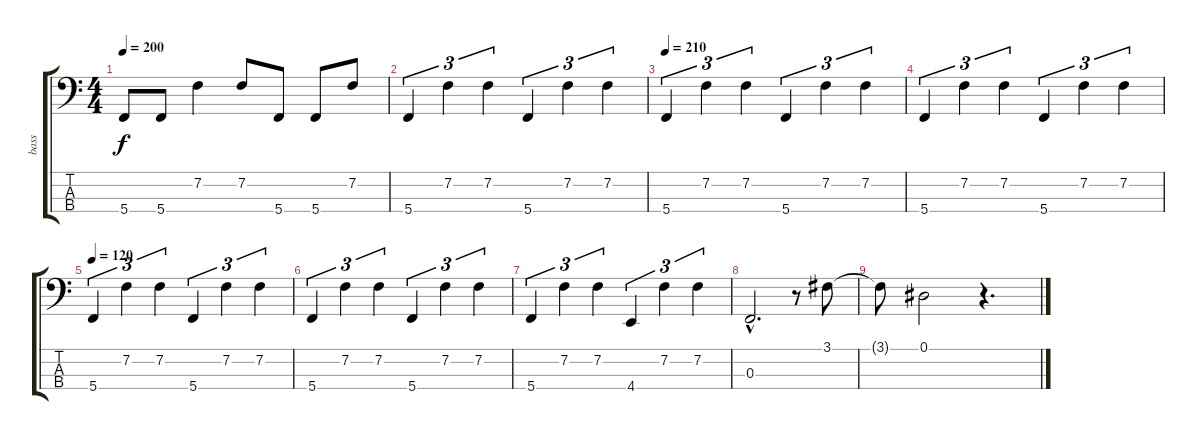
\track ("bass" "bass") {instrument electricbasspick}
\staff {score tabs}
\tuning (Eb2 Bb1 F1 C1) {hide}
\ts (4 4)
\tempo 200
\clef f4
\ks c
5.4.8{dy f} 5.4.8 7.2.4 7.2.8 5.4.8 5.4.8 7.2.8 |
5.4.4{tu (3 2)} 7.2.4{tu (3 2)} 7.2.4{tu (3 2)} 5.4.4{tu (3 2)} 7.2.4{tu (3 2)} 7.2.4{tu (3 2)} |
\tempo 210
5.4.4{tu (3 2)} 7.2.4{tu (3 2)} 7.2.4{tu (3 2)} 5.4.4{tu (3 2)} 7.2.4{tu (3 2)} 7.2.4{tu (3 2)} |
5.4.4{tu (3 2)} 7.2.4{tu (3 2)} 7.2.4{tu (3 2)} 5.4.4{tu (3 2)} 7.2.4{tu (3 2)} 7.2.4{tu (3 2)} |
\tempo 120
5.4.4{tu (3 2)} 7.2.4{tu (3 2)} 7.2.4{tu (3 2)} 5.4.4{tu (3 2)} 7.2.4{tu (3 2)} 7.2.4{tu (3 2)} |
5.4.4{tu (3 2)} 7.2.4{tu (3 2)} 7.2.4{tu (3 2)} 5.4.4{tu (3 2)} 7.2.4{tu (3 2)} 7.2.4{tu (3 2)} |
5.4.4{tu (3 2)} 7.2.4{tu (3 2)} 7.2.4{tu (3 2)} 4.4.4{tu (3 2)} 7.2.4{tu (3 2)} 7.2.4{tu (3 2)} |
0.3{hac}.2{d} r.8 3.1.8 |
3.1{t}.8 0.1.2 r.4{d}
